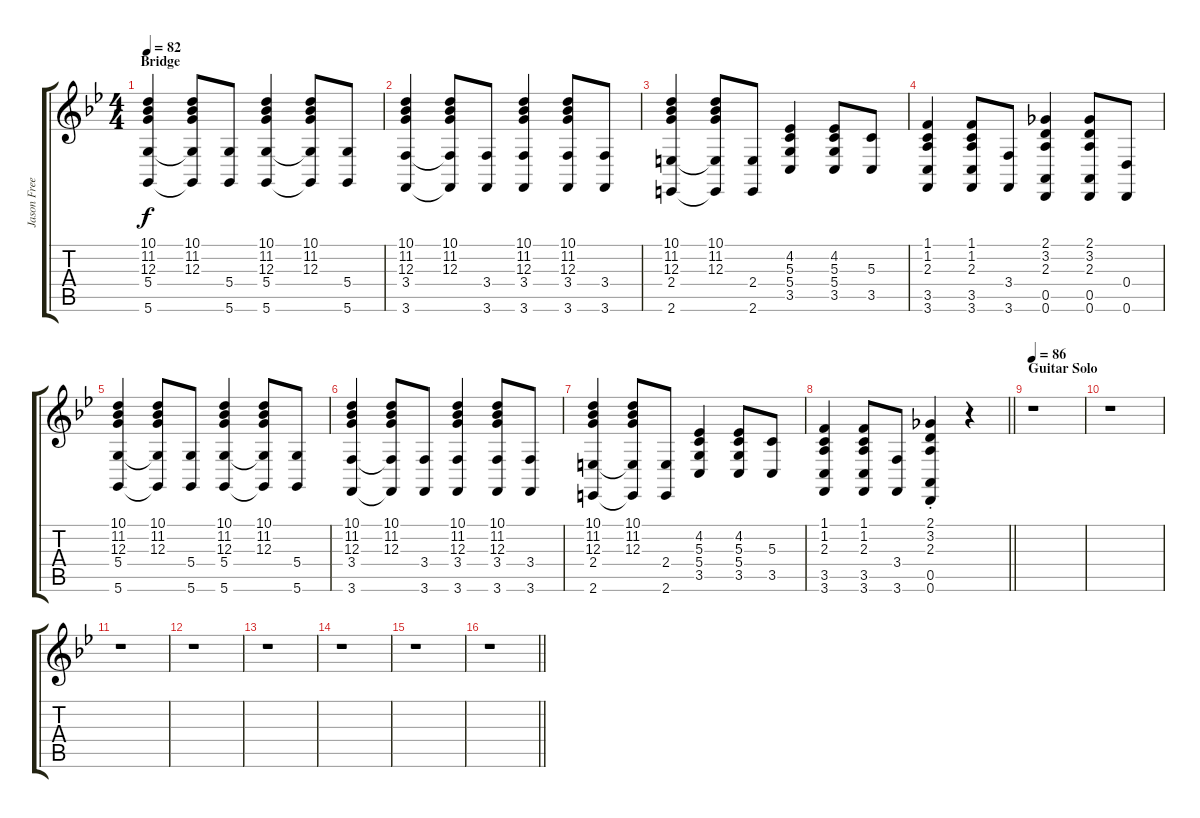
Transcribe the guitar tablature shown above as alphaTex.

\track ("Jason Freeze - Piano" "Jason Free") {instrument acousticgrandpiano}
\staff {score tabs}
\tuning (E4 B3 G3 D3 A2 D2) {hide}
\ts (4 4)
\section ("" "Bridge")
\tempo 82
\clef g2
\ks gminor
(10.1 11.2 12.3 5.4 5.6).4{dy f} (10.1 11.2 12.3 5.4{t} 5.6{t}).8 (5.4 5.6).8 (10.1 11.2 12.3 5.4 5.6).4 (10.1 11.2 12.3 5.4{t} 5.6{t}).8 (5.4 5.6).8 |
(10.1 11.2 12.3 3.4 3.6).4 (10.1 11.2 12.3 3.4{t} 3.6{t}).8 (3.4 3.6).8 (10.1 11.2 12.3 3.4 3.6).4 (10.1 11.2 12.3 3.4 3.6).8 (3.4 3.6).8 |
(10.1 11.2 12.3 2.4 2.6).4 (10.1 11.2 12.3 2.4{t} 2.6{t}).8 (2.4 2.6).8 (4.2 5.3 5.4 3.5).4 (4.2 5.3 5.4 3.5).8 (5.3 3.5).8 |
(1.1 1.2 2.3 3.5 3.6).4 (1.1 1.2 2.3 3.5 3.6).8 (3.4 3.6).8 (2.1 3.2 2.3 0.5 0.6).4 (2.1 3.2 2.3 0.5 0.6).8 (0.4 0.6).8 |
(10.1 11.2 12.3 5.4 5.6).4 (10.1 11.2 12.3 5.4{t} 5.6{t}).8 (5.4 5.6).8 (10.1 11.2 12.3 5.4 5.6).4 (10.1 11.2 12.3 5.4{t} 5.6{t}).8 (5.4 5.6).8 |
(10.1 11.2 12.3 3.4 3.6).4 (10.1 11.2 12.3 3.4{t} 3.6{t}).8 (3.4 3.6).8 (10.1 11.2 12.3 3.4 3.6).4 (10.1 11.2 12.3 3.4 3.6).8 (3.4 3.6).8 |
(10.1 11.2 12.3 2.4 2.6).4 (10.1 11.2 12.3 2.4{t} 2.6{t}).8 (2.4 2.6).8 (4.2 5.3 5.4 3.5).4 (4.2 5.3 5.4 3.5).8 (5.3 3.5).8 |
\barLineRight lightlight
(1.1 1.2 2.3 3.5 3.6).4 (1.1 1.2 2.3 3.5 3.6).8 (3.4 3.6).8 (2.1{st} 3.2{st} 2.3{st} 0.5{st} 0.6{st}).4 r.4 |
\section ("" "Guitar Solo")
\tempo 86
r.1 |
r.1 |
r.1 |
r.1 |
r.1 |
r.1 |
r.1 |
\barLineRight lightlight
r.1
